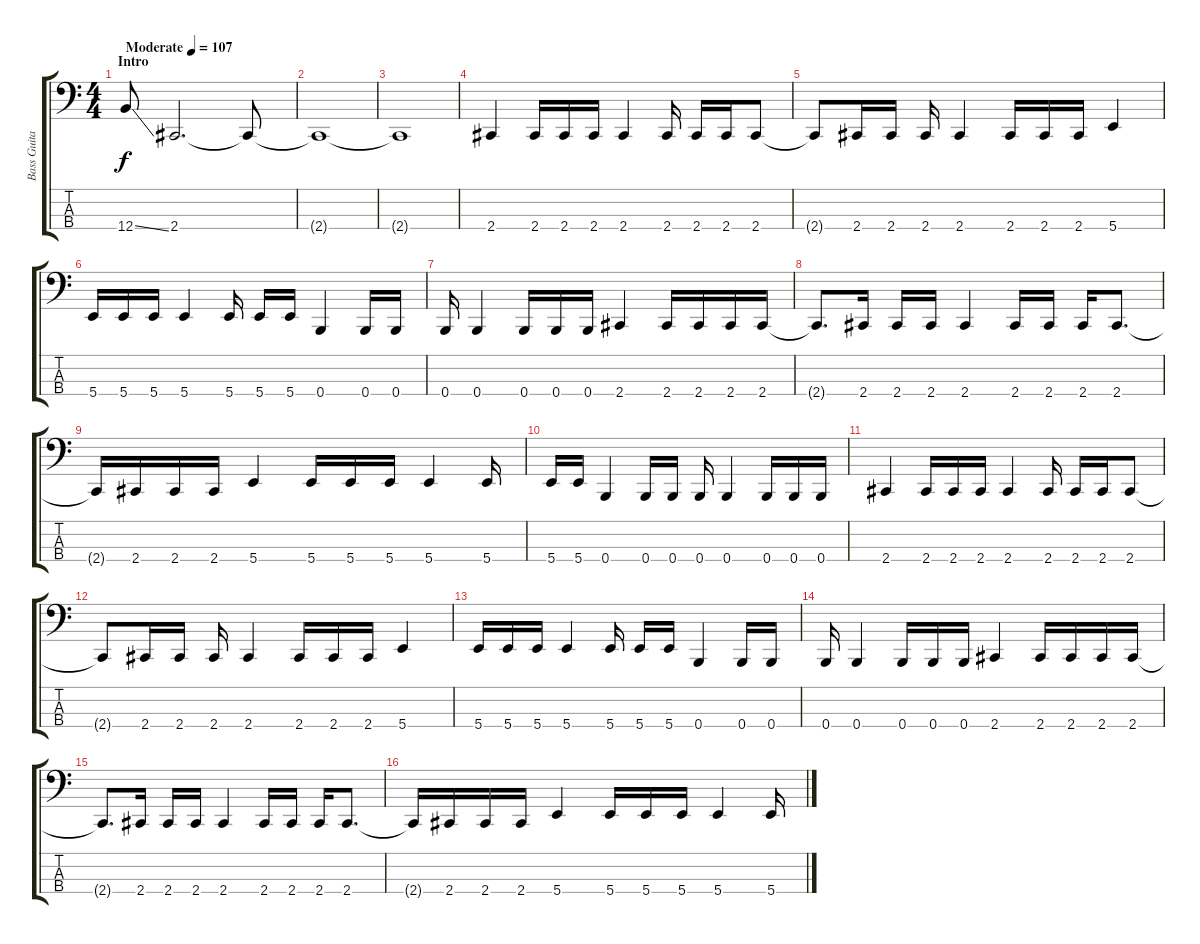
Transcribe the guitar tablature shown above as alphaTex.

\track ("Bass Guitar" "Bass Guita") {instrument electricbasspick}
\staff {score tabs}
\tuning (E2 B1 Gb1 B0) {hide}
\ts (4 4)
\section ("" "Intro")
\tempo (107 "Moderate")
\clef f4
\ks c
12.4{ss}.8{dy f instrument electricbasspick} 2.4.2{d} 2.4{t}.8 |
2.4{t}.1 |
2.4{t}.1 |
2.4.4 2.4.16 2.4.16 2.4.16 2.4.4 2.4.16 2.4.16 2.4.16 2.4.8 |
2.4{t}.8 2.4.16 2.4.16 2.4.16 2.4.4 2.4.16 2.4.16 2.4.16 5.4.4 |
5.4.16 5.4.16 5.4.16 5.4.4 5.4.16 5.4.16 5.4.16 0.4.4 0.4.16 0.4.16 |
0.4.16 0.4.4 0.4.16 0.4.16 0.4.16 2.4.4 2.4.16 2.4.16 2.4.16 2.4.16 |
2.4{t}.8{d} 2.4.16 2.4.16 2.4.16 2.4.4 2.4.16 2.4.16 2.4.16 2.4.8{d} |
2.4{t}.16 2.4.16 2.4.16 2.4.16 5.4.4 5.4.16 5.4.16 5.4.16 5.4.4 5.4.16 |
5.4.16 5.4.16 0.4.4 0.4.16 0.4.16 0.4.16 0.4.4 0.4.16 0.4.16 0.4.16 |
2.4.4 2.4.16 2.4.16 2.4.16 2.4.4 2.4.16 2.4.16 2.4.16 2.4.8 |
2.4{t}.8 2.4.16 2.4.16 2.4.16 2.4.4 2.4.16 2.4.16 2.4.16 5.4.4 |
5.4.16 5.4.16 5.4.16 5.4.4 5.4.16 5.4.16 5.4.16 0.4.4 0.4.16 0.4.16 |
0.4.16 0.4.4 0.4.16 0.4.16 0.4.16 2.4.4 2.4.16 2.4.16 2.4.16 2.4.16 |
2.4{t}.8{d} 2.4.16 2.4.16 2.4.16 2.4.4 2.4.16 2.4.16 2.4.16 2.4.8{d} |
2.4{t}.16 2.4.16 2.4.16 2.4.16 5.4.4 5.4.16 5.4.16 5.4.16 5.4.4 5.4.16
